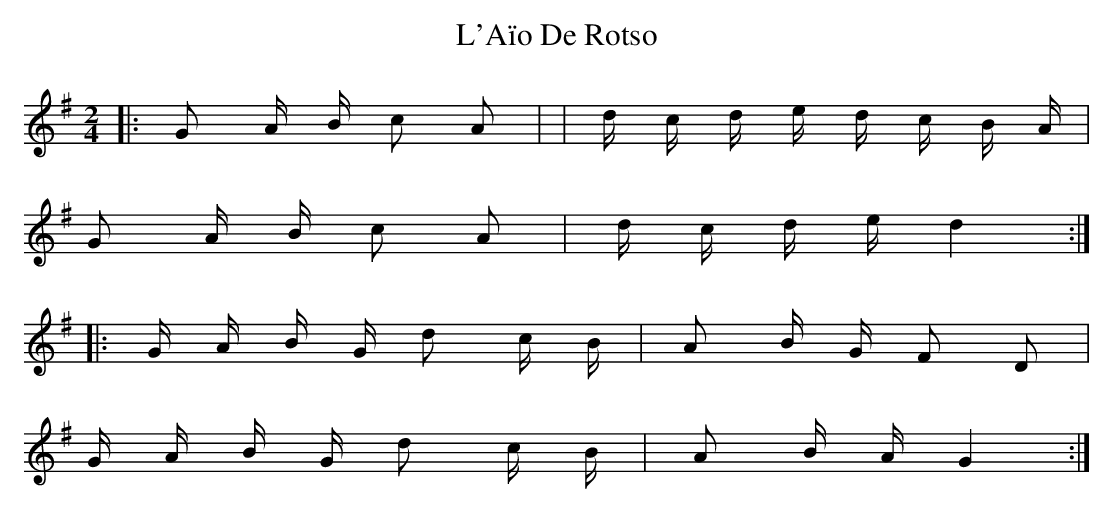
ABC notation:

X:1
T:L'Aïo De Rotso
M:2/4
L:1/8
K:G
|: G A/ B/ c A| | d/ c/ d/ e/ d/ c/ B/ A/ |
G A/ B/ c A | d/ c/ d/ e/ d2 :|
|: G/ A/ B/ G/ d c/ B/ | A B/ G/ F D |
G/ A/ B/ G/ d c/ B/ | A B/ A/ G2 :|
